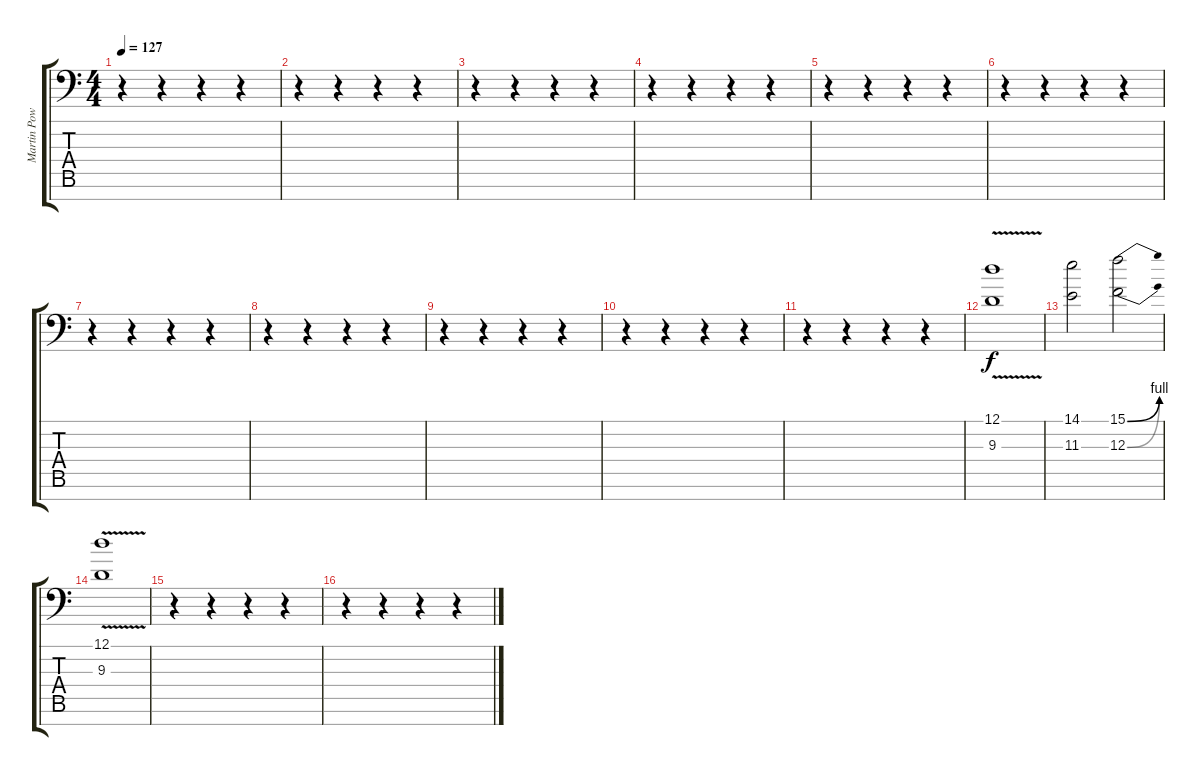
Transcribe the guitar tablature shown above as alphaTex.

\track ("Martin Powell - Piano" "Martin Pow") {instrument brightacousticpiano}
\staff {score tabs}
\tuning (D4 A3 F3 C3 G2 D2 A1) {hide}
\ts (4 4)
\tempo 127
\clef f4
\ks c
r.4{dy f} r.4 r.4 r.4 |
r.4 r.4 r.4 r.4 |
r.4 r.4 r.4 r.4 |
r.4 r.4 r.4 r.4 |
r.4 r.4 r.4 r.4 |
r.4 r.4 r.4 r.4 |
r.4 r.4 r.4 r.4 |
r.4 r.4 r.4 r.4 |
r.4 r.4 r.4 r.4 |
r.4 r.4 r.4 r.4 |
r.4 r.4 r.4 r.4 |
(12.1{v} 9.3{v}).1 |
(14.1 11.3).2 (15.1{be (bend 0 0 60 4)} 12.3{be (bend 0 0 60 4)}).2 |
(12.1{v} 9.3{v}).1 |
r.4 r.4 r.4 r.4 |
r.4 r.4 r.4 r.4
